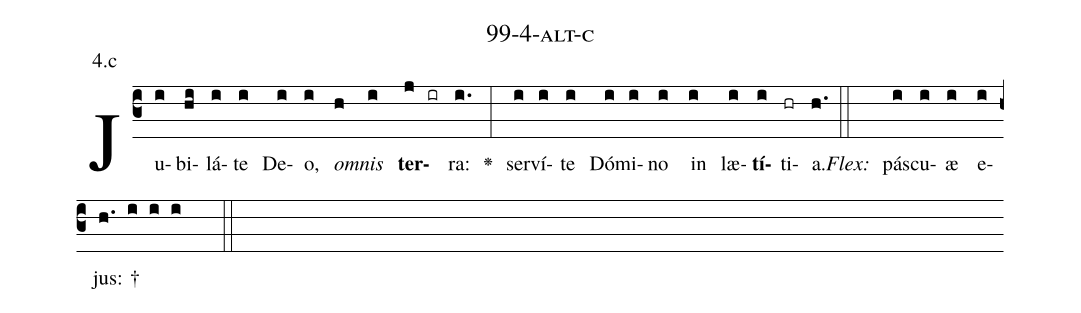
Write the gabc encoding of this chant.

name: 99-4-alt-c;
annotation: 4.c;
%%
(c3)Ju(i)bi(hi)lá(i)te(i) De(i)o,(i) <i>om</i>(h)<i>nis</i>(i) <b>ter</b>(j ir)ra:(i.) <v>\greheightstar</v>(:) ser(i)ví(i)te(i) Dó(i)mi(i)no(i) in(i) læ(i)<b>tí</b>(i)ti(hr)a.(h.) (::)
<i>Flex:</i>()  pás(i)cu(i)æ(i) e(i)jus: †(h. i i i  ::)

%E(i) u(i) o(i) u(i) a(i) e.(h.) (::)
